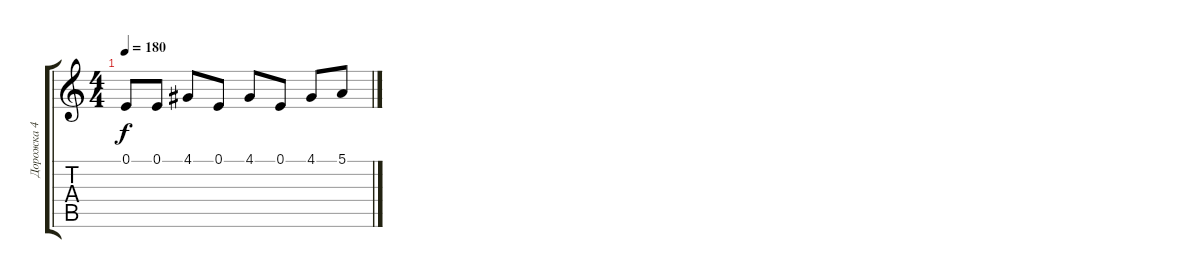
\track ("Дорожка 4" "Дорожка 4") {instrument violin}
\staff {score tabs}
\tuning (E4 B3 G3 D3 A2 E2) {hide}
\ts (4 4)
\tempo 180
\clef g2
\ks c
0.1.8{dy f} 0.1.8 4.1.8 0.1.8 4.1.8 0.1.8 4.1.8 5.1.8
